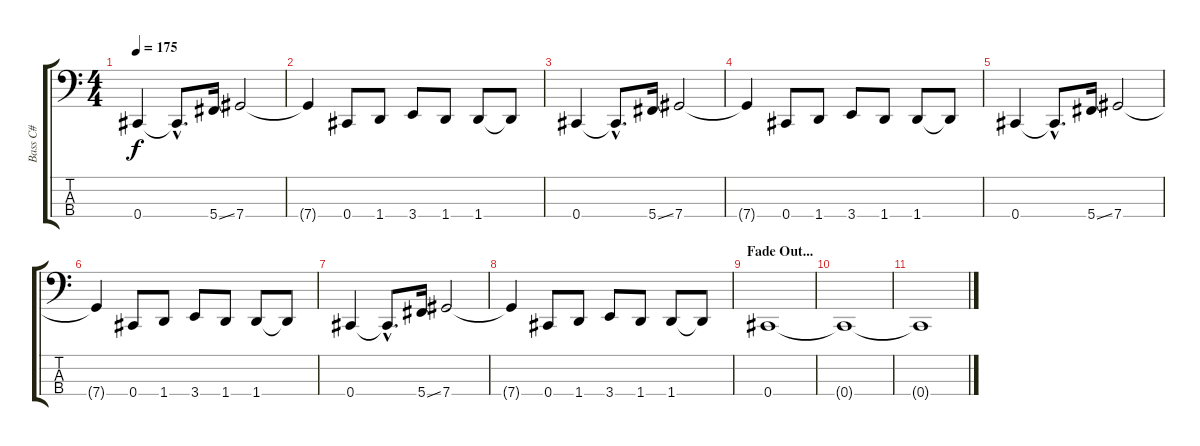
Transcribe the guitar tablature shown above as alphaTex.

\track ("Bass C#" "Bass C#") {instrument slapbass2}
\staff {score tabs}
\tuning (E2 B1 Gb1 Db1) {hide}
\ts (4 4)
\tempo 175
\clef f4
\ks c
0.4.4{dy f} 0.4{hac t}.8{d} 5.4{ss}.16 7.4.2 |
7.4{t}.4 0.4.8 1.4.8 3.4.8 1.4.8 1.4.8 1.4{t}.8 |
0.4.4 0.4{hac t}.8{d} 5.4{ss}.16 7.4.2 |
7.4{t}.4 0.4.8 1.4.8 3.4.8 1.4.8 1.4.8 1.4{t}.8 |
0.4.4 0.4{hac t}.8{d} 5.4{ss}.16 7.4.2 |
7.4{t}.4 0.4.8 1.4.8 3.4.8 1.4.8 1.4.8 1.4{t}.8 |
0.4.4 0.4{hac t}.8{d} 5.4{ss}.16 7.4.2 |
7.4{t}.4 0.4.8 1.4.8 3.4.8 1.4.8 1.4.8 1.4{t}.8 |
\section ("" "Fade Out...")
0.4.1{volume 3} |
0.4{t}.1 |
0.4{t}.1
